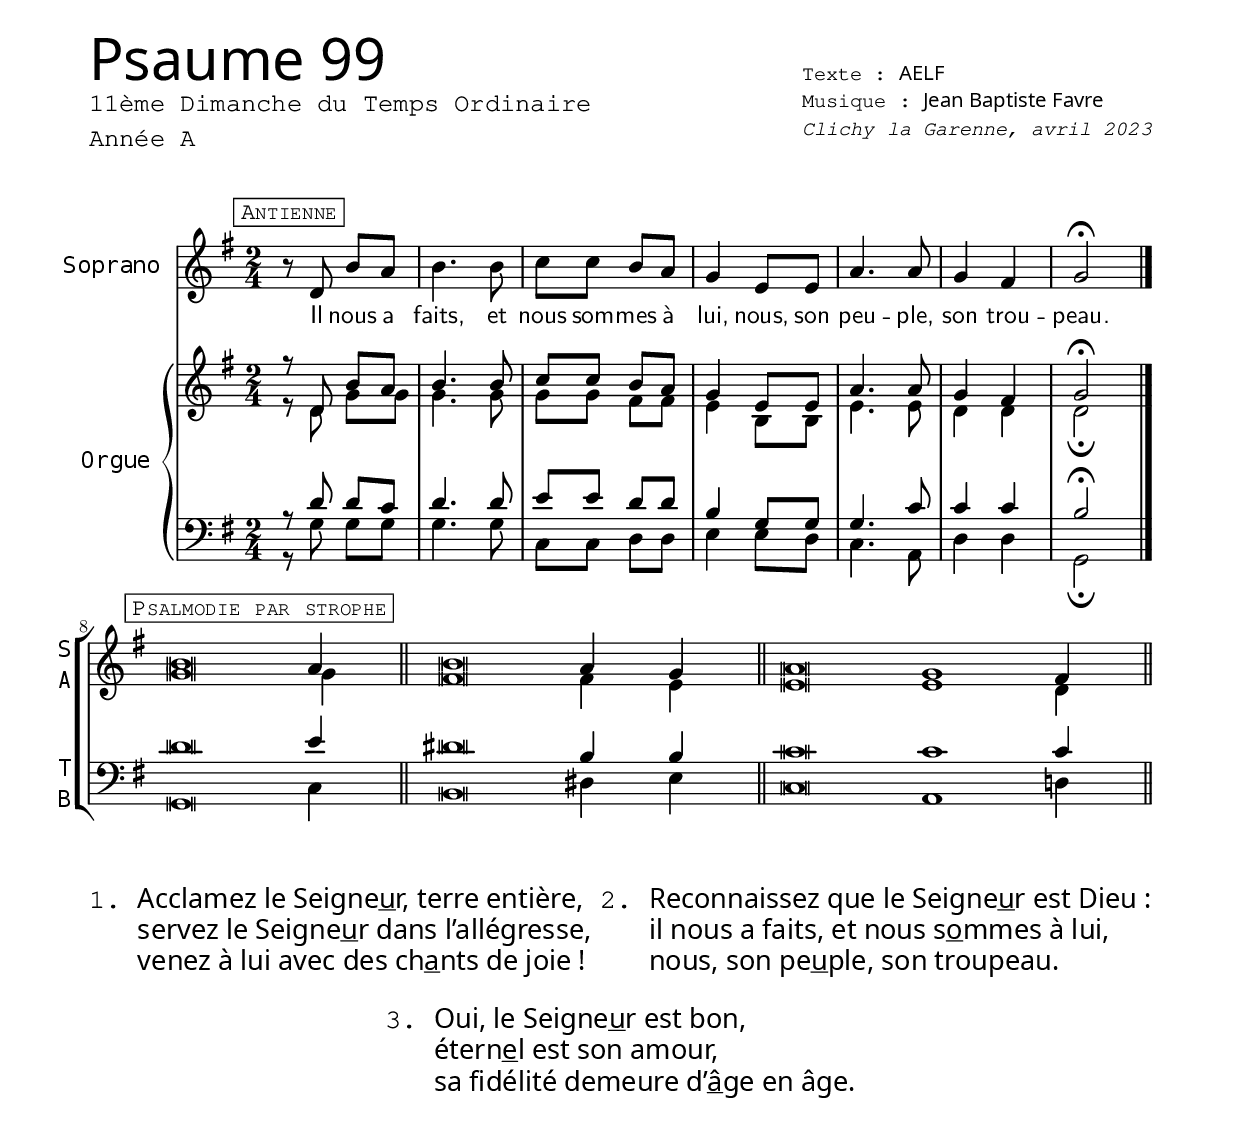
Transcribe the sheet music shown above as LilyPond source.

\version "2.24.1"
\language "english"
\include "../libs/commonFunctions.ily"

tempoVerseRallentando = {
  \set Score.tempoHideNote = ##t
  \tempo 4=60
}
tempoVerseAcelerando = {
  \set Score.tempoHideNote = ##t
  \tempo 2=120
}

scoreHeader = \header {
  title = "Psaume 99"
  subtitle = \markup { \column { "11ème Dimanche du Temps Ordinaire" "Année A" }}
  composer = "Jean Baptiste Favre"
  poet = "AELF"
  date = "Clichy la Garenne, avril 2023"
}

global = {
  \key g \major
  \time 2/4
}

%%%%%%%%%%%%%%%%%%%%%%%%%%%%%%
%%%%%%%%%% Antiphon %%%%%%%%%%
%%%%%%%%%%%%%%%%%%%%%%%%%%%%%%

antiphonRythm = {
 s2*7 \bar "|." \break
}
antiphonMusicSoprano = \relative c' {
  \markCustom "Antienne"
  r8 d8 b' a b4. b8 c c b a g4 e8 e a4. a8 g4 fs g2
  }

antiphonMusicAlto = \relative c' {
  r8 d8 g g g4. g8 g g fs fs e4 b8 b e4. e8 d4 d d2
  }

antiphonMusicTenor =  \relative c' {
  r8 d8 d c d4. d8 e e d d b4 g8 g g4. c8 c4 c b2
  }

antiphonMusicBass =  \relative c' {
  r8 g8 g g g4. g8 c, c d d e4 e8 d c4. a8 d4 d g,2
  }

antiphonLyrics = \lyricmode {
  Il nous a faits, et nous som -- mes à lui,
  nous, son peu -- ple, son trou -- peau.
  }

antiphonLyricsSoprano = \antiphonLyrics
antiphonLyricsAlto = \antiphonLyrics
antiphonLyricsTenor = \antiphonLyrics
antiphonLyricsBass = \antiphonLyrics

%%%%%%%%%%%%%%%%%%%%%%%%%%%%%%%%%%%%%%%%%%%%%%
%%%%%%%%%%          Verses          %%%%%%%%%%
%%%%%%%%%%%%%%%%%%%%%%%%%%%%%%%%%%%%%%%%%%%%%%
verseStropheRythm = {
  \accidentalStyle forget
  \once \override Score.RehearsalMark.break-align-symbols = #'(clef)
  \markCustom "Psalmodie par strophe" \cadenzaOn
  \tempoVerseAcelerando s\breve \tempoVerseRallentando s4 \bar "||"
  \tempoVerseAcelerando s\breve s4 \tempoVerseRallentando s4 \bar "||"
  \tempoVerseAcelerando s\breve s1 \tempoVerseRallentando s4 \bar "||"
}
verseStropheMusicSoprano = \relative c'' {
  b\breve a4
  b\breve a4 g4
  a\breve g1 fs4
  }

verseStropheMusicAlto = \relative c'' {
  g\breve g4
  fs\breve fs4 e4
  e\breve e1 d4
  }

verseStropheMusicTenor = \relative c' {
  d\breve e4
  ds\breve b4 b4
  c\breve c1 c4
  }

verseStropheMusicBass = \relative c {
  g\breve c4
  b\breve ds4 e4
  c\breve a1 d4
  }

verseLyrics = \markuplist {
  \override #'(font-family . sans)
  \override #'(font-size . 1.5)
  \column {
    \fill-line {
      \column{
        \concat { \typewriter "1. " "Acclamez le Seigne" \underline u "r, terre entière,"}
        \concat { \typewriter "   " "servez le Seigne" \underline u "r dans l’allégresse,"}
        \concat { \typewriter "   " "venez à lui avec des ch" \underline a "nts de joie&nbsp;!"}
      }
      \column {
        \concat { \typewriter "2. " "Reconnaissez que le Seigne" \underline u "r est Dieu&nbsp;:"}
        \concat { \typewriter "   " "il nous a faits, et nous s" \underline o "mmes à lui,"}
        \concat { \typewriter "   " "nous, son pe" \underline u "ple, son troupeau."}
      }
    }
    \vspace #1
    \fill-line {
      \left-column {
        \concat { \typewriter "3. " "Oui, le Seigne" \underline u "r est bon,"}
        \concat { \typewriter "   " "étern" \underline e "l est son amour,"}
        \concat { \typewriter "   " "sa fidélité demeure d’" \underline â "ge en âge."}
      }
    }
  }
}
%%%%%%%%%%%%%%%%%%%%%%%%%%%%%%%%%%%%%%%%%%%%%%%%%%%%%%%%%%%%%%%%%%%%%
%%%%%%%%%%%%%%%%%%%          Draw score          %%%%%%%%%%%%%%%%%%%%
%%%%%%%%%%%%%%%%%%%%%%%%%%%%%%%%%%%%%%%%%%%%%%%%%%%%%%%%%%%%%%%%%%%%%
% Load Piano settings & layout
partition = {
  <<
    % Antienne à 4 voix mixtes
    %\include "../libs/layouts/commonAntiphonFourVoices.ily"
    \new ChoirStaff = "Antophon4Voices" <<
      \new Staff = "AntiphonSopranoStaff" <<
        \once \override Staff.VerticalAxisGroup.remove-first = ##t
        \set Staff.instrumentName = "Soprano"
        \clef "treble"
        \new Dynamics \antiphonRythm
        \new Voice = "antiphonSoprano" { \global \antiphonMusicSoprano \fermata }
        \new Lyrics \lyricsto "antiphonSoprano" { \antiphonLyricsSoprano }
      >>
    >>
    \new PianoStaff
    <<
      \set PianoStaff.instrumentName = #"Orgue"
      \new Staff <<
        \set Staff.printPartCombineTexts = ##f
        \once \override Staff.VerticalAxisGroup.remove-first = ##t
        \clef treble
        \new Voice = "soprani" {\global \voiceOne \antiphonMusicSoprano \fermata }
        \new Voice = "alti" {\global \voiceTwo \antiphonMusicAlto \fermata }
      >>
      \new Staff <<
        \set Staff.printPartCombineTexts = ##f
        \once \override Staff.VerticalAxisGroup.remove-first = ##t
        \clef bass
        \new Voice = "tenors" {\global \voiceThree \antiphonMusicTenor \fermata }
        \new Voice = "bass" {\global \voiceFour \antiphonMusicBass \fermata }
      >>
    >>
    \new ChoirStaff = "versePsalmody"
    <<
      \new Staff = "verseSopranoAlto" <<
        \set Staff.shortInstrumentName = \markup { \right-column { "S" "A" } }
        \once \override Staff.VerticalAxisGroup.remove-first = ##t
        \global
        \clef treble
        \new Dynamics { \silence \antiphonMusicSoprano \verseStropheRythm }
        \new Voice = "verseSoprano" << \voiceOne {\silence \antiphonMusicSoprano \cadenzaOn \verseStropheMusicSoprano } >>
        \new Voice = "verseAlto" << \voiceTwo {\silence \antiphonMusicSoprano \cadenzaOn \verseStropheMusicAlto } >>
      >>
      \new Staff = "verseTenorBass" <<
        \set Staff.shortInstrumentName = \markup { \right-column { "T" "B" } }
        \once \override Staff.VerticalAxisGroup.remove-first = ##t
        \global
        \clef bass
        \new Dynamics {\silence \antiphonMusicSoprano \verseStropheRythm}
        \new Voice = "verseTenor" << \voiceOne {\silence \antiphonMusicSoprano \cadenzaOn \verseStropheMusicTenor } >>
        \new Voice = "verseBass" << \voiceTwo {\silence \antiphonMusicSoprano \cadenzaOn \verseStropheMusicBass } >>
      >>
    >>
  >>
}
%%%%%%%%%%%%% PARTITION VISUELLE %%%%%%%%%%%%%
% PDF output
\paper {
  top-margin = 1.5\cm
  bottom-margin = 1.5\cm
  left-margin = 1.5\cm
  right-margin = 1.5\cm
  markup-system-spacing = #'((basic-distance . 10)
     (minimum-distance . 10)
     (padding . 5)
     (stretchability . 5))
  #(define fonts
    (set-global-fonts
     #:music "emmentaler"
     #:brace "emmentaler"
     #:roman "Latin Modern Roman"
     #:sans "Cantarell"
  ))
  #(include-special-characters)
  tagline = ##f
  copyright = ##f
  scoreTitleMarkup = \markup \columns {
    \fill-line {
      \column {
        \line {
          \left-column {
            \fontsize #8 \sans \fromproperty #'header:title
            \fontsize #1 \typewriter \fromproperty #'header:subtitle
          }
        }
      }
      \column {
        \line {
          \fontsize #-1
          \left-column {
            \line { \concat { \typewriter "Texte&nbsp;: " \sans \fromproperty #'header:poet \bold " " } }
            \line { \concat { \typewriter "Musique&nbsp;: " \sans \fromproperty #'header:composer \bold " " } }
            \typewriter \italic \fromproperty #'header:date
          }
        }
      }
    }
  }
}

\score {
  \partition
  \layout {
      ragged-last = ##f
      \context {
          \Staff
          \RemoveEmptyStaves
          \override NoteHead.style = #'altdefault
          \override InstrumentName.font-name = #"Monospace Regular"
      }
      \context {
          \PianoStaff
          \RemoveEmptyStaves
          \override NoteHead.style = #'altdefault
          \override InstrumentName.font-name = #"Monospace Regular"
      }
      \context {
          \ChoirStaff
          \RemoveEmptyStaves
          \override NoteHead.style = #'altdefault
          \override InstrumentName.font-name = #"Monospace Regular"
      }
      \override LyricText.font-name = #"Latin Modern Sans"
      \override Score.RehearsalMark.font-family = #'typewriter
  }
  \scoreHeader
}
\verseLyrics